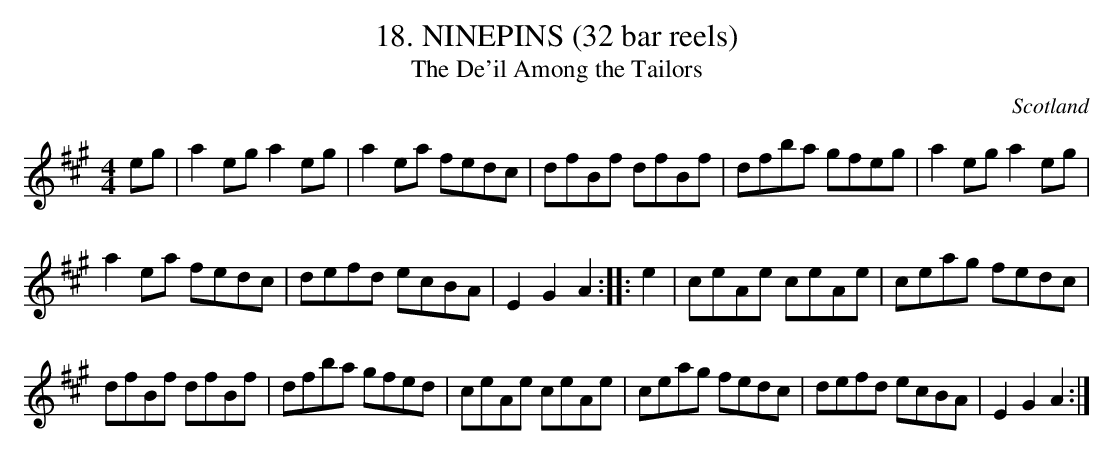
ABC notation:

X:1
T:18. NINEPINS (32 bar reels)
T:De'il Among the Tailors, The
O:Scotland
M:4/4
K:A
eg|\
a2eg a2eg|a2ea fedc|dfBf dfBf|dfba gfeg|\
a2eg a2eg|
a2ea fedc|defd ecBA|E2G2 A2::\
e2|\
ceAe ceAe|ceag fedc|
dfBf dfBf|dfba gfed|\
ceAe ceAe|ceag fedc|defd ecBA|E2G2 A2:|
